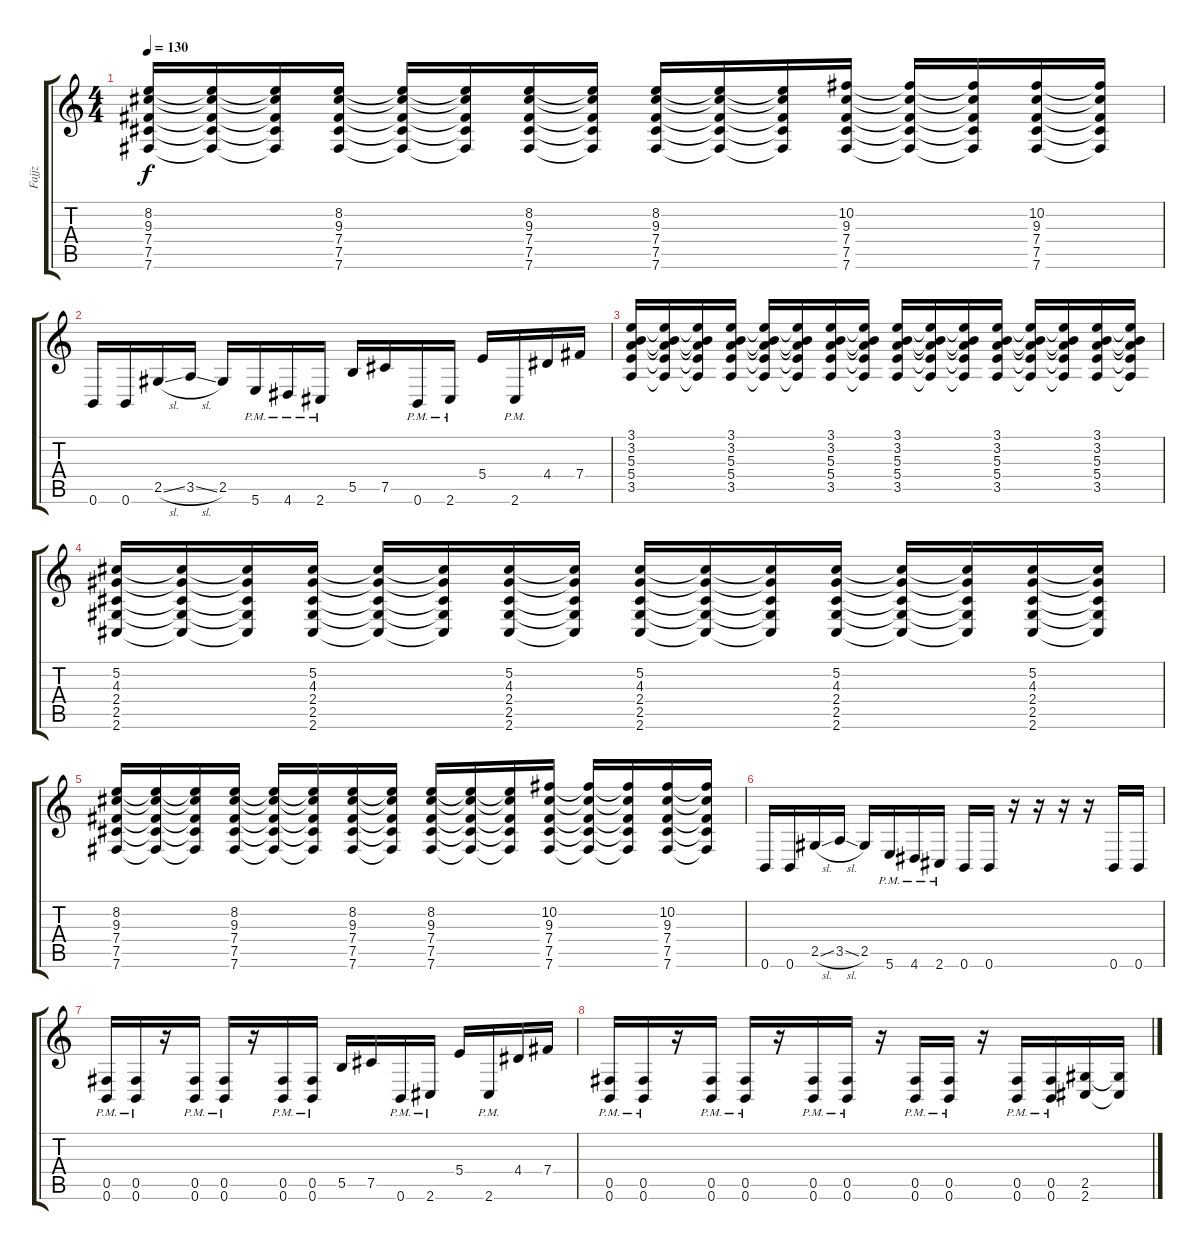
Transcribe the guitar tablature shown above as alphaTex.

\track ("Fajjz" "Fajjz") {instrument distortionguitar}
\staff {score tabs}
\tuning (Db4 Ab3 E3 B2 Gb2 B1) {hide}
\ts (4 4)
\tempo 130
\clef g2
\ks c
(8.2 9.3 7.4 7.5 7.6).16{dy f} (8.2{t} 9.3{t} 7.4{t} 7.5{t} 7.6{t}).16 (8.2{t} 9.3{t} 7.4{t} 7.5{t} 7.6{t}).16 (8.2 9.3 7.4 7.5 7.6).16 (8.2{t} 9.3{t} 7.4{t} 7.5{t} 7.6{t}).16 (8.2{t} 9.3{t} 7.4{t} 7.5{t} 7.6{t}).16 (8.2 9.3 7.4 7.5 7.6).16 (8.2{t} 9.3{t} 7.4{t} 7.5{t} 7.6{t}).16 (8.2 9.3 7.4 7.5 7.6).16 (8.2{t} 9.3{t} 7.4{t} 7.5{t} 7.6{t}).16 (8.2{t} 9.3{t} 7.4{t} 7.5{t} 7.6{t}).16 (10.2 9.3 7.4 7.5 7.6).16 (10.2{t} 9.3{t} 7.4{t} 7.5{t} 7.6{t}).16 (10.2{t} 9.3{t} 7.4{t} 7.5{t} 7.6{t}).16 (10.2 9.3 7.4 7.5 7.6).16 (10.2{t} 9.3{t} 7.4{t} 7.5{t} 7.6{t}).16 |
0.6.16 0.6.16 2.5{sl}.16 3.5{sl}.16 2.5.16 5.6{pm}.16 4.6{pm}.16 2.6{pm}.16 5.5.16 7.5.16 0.6{pm}.16 2.6{pm}.16 5.4.16 2.6{pm}.16 4.4.16 7.4.16 |
(3.1 3.2 5.3 5.4 3.5).16 (3.1{t} 3.2{t} 5.3{t} 5.4{t} 3.5{t}).16 (3.1{t} 3.2{t} 5.3{t} 5.4{t} 3.5{t}).16 (3.1 3.2 5.3 5.4 3.5).16 (3.1{t} 3.2{t} 5.3{t} 5.4{t} 3.5{t}).16 (3.1{t} 3.2{t} 5.3{t} 5.4{t} 3.5{t}).16 (3.1 3.2 5.3 5.4 3.5).16 (3.1{t} 3.2{t} 5.3{t} 5.4{t} 3.5{t}).16 (3.1 3.2 5.3 5.4 3.5).16 (3.1{t} 3.2{t} 5.3{t} 5.4{t} 3.5{t}).16 (3.1{t} 3.2{t} 5.3{t} 5.4{t} 3.5{t}).16 (3.1 3.2 5.3 5.4 3.5).16 (3.1{t} 3.2{t} 5.3{t} 5.4{t} 3.5{t}).16 (3.1{t} 3.2{t} 5.3{t} 5.4{t} 3.5{t}).16 (3.1 3.2 5.3 5.4 3.5).16 (3.1{t} 3.2{t} 5.3{t} 5.4{t} 3.5{t}).16 |
(5.2 4.3 2.4 2.5 2.6).16 (5.2{t} 4.3{t} 2.4{t} 2.5{t} 2.6{t}).16 (5.2{t} 4.3{t} 2.4{t} 2.5{t} 2.6{t}).16 (5.2 4.3 2.4 2.5 2.6).16 (5.2{t} 4.3{t} 2.4{t} 2.5{t} 2.6{t}).16 (5.2{t} 4.3{t} 2.4{t} 2.5{t} 2.6{t}).16 (5.2 4.3 2.4 2.5 2.6).16 (5.2{t} 4.3{t} 2.4{t} 2.5{t} 2.6{t}).16 (5.2 4.3 2.4 2.5 2.6).16 (5.2{t} 4.3{t} 2.4{t} 2.5{t} 2.6{t}).16 (5.2{t} 4.3{t} 2.4{t} 2.5{t} 2.6{t}).16 (5.2 4.3 2.4 2.5 2.6).16 (5.2{t} 4.3{t} 2.4{t} 2.5{t} 2.6{t}).16 (5.2{t} 4.3{t} 2.4{t} 2.5{t} 2.6{t}).16 (5.2 4.3 2.4 2.5 2.6).16 (5.2{t} 4.3{t} 2.4{t} 2.5{t} 2.6{t}).16 |
(8.2 9.3 7.4 7.5 7.6).16 (8.2{t} 9.3{t} 7.4{t} 7.5{t} 7.6{t}).16 (8.2{t} 9.3{t} 7.4{t} 7.5{t} 7.6{t}).16 (8.2 9.3 7.4 7.5 7.6).16 (8.2{t} 9.3{t} 7.4{t} 7.5{t} 7.6{t}).16 (8.2{t} 9.3{t} 7.4{t} 7.5{t} 7.6{t}).16 (8.2 9.3 7.4 7.5 7.6).16 (8.2{t} 9.3{t} 7.4{t} 7.5{t} 7.6{t}).16 (8.2 9.3 7.4 7.5 7.6).16 (8.2{t} 9.3{t} 7.4{t} 7.5{t} 7.6{t}).16 (8.2{t} 9.3{t} 7.4{t} 7.5{t} 7.6{t}).16 (10.2 9.3 7.4 7.5 7.6).16 (10.2{t} 9.3{t} 7.4{t} 7.5{t} 7.6{t}).16 (10.2{t} 9.3{t} 7.4{t} 7.5{t} 7.6{t}).16 (10.2 9.3 7.4 7.5 7.6).16 (10.2{t} 9.3{t} 7.4{t} 7.5{t} 7.6{t}).16 |
0.6.16 0.6.16 2.5{sl}.16 3.5{sl}.16 2.5.16 5.6{pm}.16 4.6{pm}.16 2.6{pm}.16 0.6.16 0.6.16 r.16 r.16 r.16 r.16 0.6.16 0.6.16 |
(0.5{pm} 0.6{pm}).16 (0.5{pm} 0.6{pm}).16 r.16 (0.5{pm} 0.6{pm}).16 (0.5{pm} 0.6{pm}).16 r.16 (0.5{pm} 0.6{pm}).16 (0.5{pm} 0.6{pm}).16 5.5.16 7.5.16 0.6{pm}.16 2.6{pm}.16 5.4.16 2.6{pm}.16 4.4.16 7.4.16 |
(0.5{pm} 0.6{pm}).16 (0.5{pm} 0.6{pm}).16 r.16 (0.5{pm} 0.6{pm}).16 (0.5{pm} 0.6{pm}).16 r.16 (0.5{pm} 0.6{pm}).16 (0.5{pm} 0.6{pm}).16 r.16 (0.5{pm} 0.6{pm}).16 (0.5{pm} 0.6{pm}).16 r.16 (0.5{pm} 0.6{pm}).16 (0.5{pm} 0.6{pm}).16 (2.5 2.6).16 (2.5{t} 2.6{t}).16
